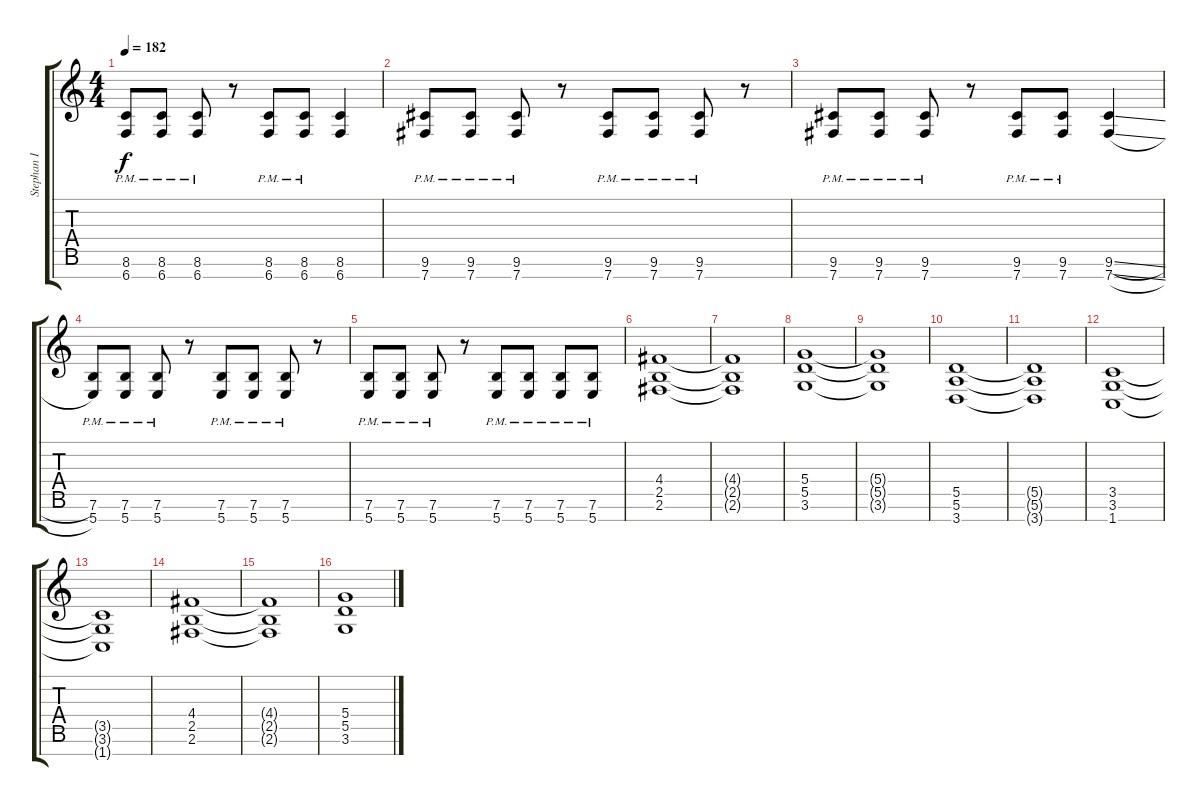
\track ("Stephan I" "Stephan I") {instrument distortionguitar}
\staff {score tabs}
\tuning (E4 B3 G3 D3 A2 E2 B1) {hide}
\ts (4 4)
\tempo 182
\clef g2
\ks c
(8.6{pm} 6.7{pm}).8{dy f} (8.6{pm} 6.7{pm}).8 (8.6{pm} 6.7{pm}).8 r.8 (8.6{pm} 6.7{pm}).8 (8.6{pm} 6.7{pm}).8 (8.6 6.7).4 |
(9.6{pm} 7.7{pm}).8 (9.6{pm} 7.7{pm}).8 (9.6{pm} 7.7{pm}).8 r.8 (9.6{pm} 7.7{pm}).8 (9.6{pm} 7.7{pm}).8 (9.6{pm} 7.7{pm}).8 r.8 |
(9.6{pm} 7.7{pm}).8 (9.6{pm} 7.7{pm}).8 (9.6{pm} 7.7{pm}).8 r.8 (9.6{pm} 7.7{pm}).8 (9.6{pm} 7.7{pm}).8 (9.6{sl} 7.7{sl}).4 |
(7.6{pm} 5.7{pm}).8 (7.6{pm} 5.7{pm}).8 (7.6{pm} 5.7{pm}).8 r.8 (7.6{pm} 5.7{pm}).8 (7.6{pm} 5.7{pm}).8 (7.6{pm} 5.7{pm}).8 r.8 |
(7.6{pm} 5.7{pm}).8 (7.6{pm} 5.7{pm}).8 (7.6{pm} 5.7{pm}).8 r.8 (7.6{pm} 5.7{pm}).8 (7.6{pm} 5.7{pm}).8 (7.6{pm} 5.7{pm}).8 (7.6{pm} 5.7{pm}).8 |
(4.4 2.5 2.6).1 |
(4.4{t} 2.5{t} 2.6{t}).1 |
(5.4 5.5 3.6).1 |
(5.4{t} 5.5{t} 3.6{t}).1 |
(5.5 5.6 3.7).1 |
(5.5{t} 5.6{t} 3.7{t}).1 |
(3.5 3.6 1.7).1 |
(3.5{t} 3.6{t} 1.7{t}).1 |
(4.4 2.5 2.6).1 |
(4.4{t} 2.5{t} 2.6{t}).1 |
(5.4 5.5 3.6).1
